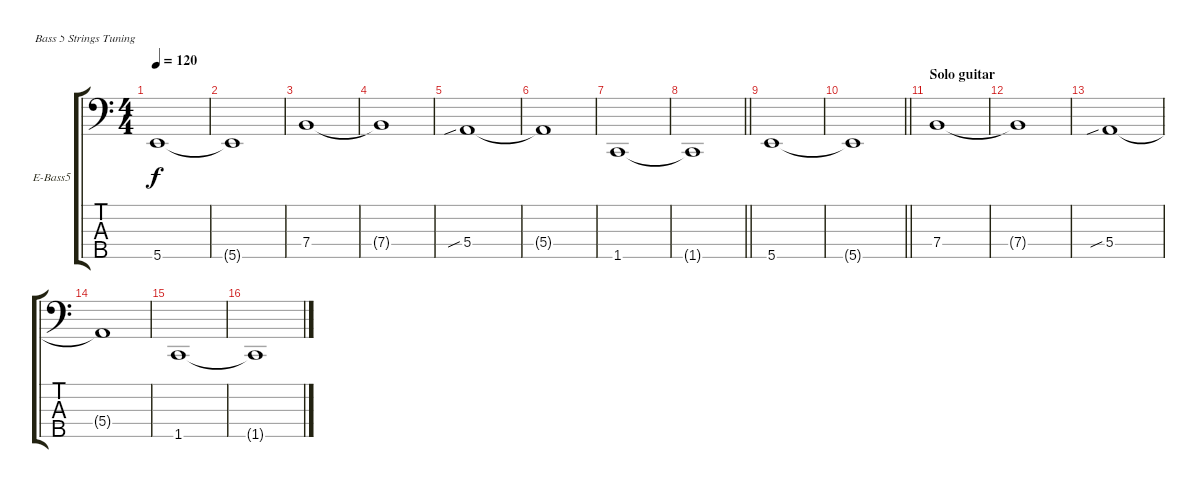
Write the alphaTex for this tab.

\bracketExtendMode groupsimilarinstruments
\firstSystemTrackNameOrientation horizontal
\otherSystemsTrackNameOrientation horizontal
\track ("bass (Andrey Stefnuk)" "E-Bass5") {instrument electricbassfinger}
\staff {score tabs}
\tuning (G2 D2 A1 E1 B0)
\ts (4 4)
\tempo 120
\clef f4
\ks c
5.5.1{dy f} |
5.5{t}.1 |
7.4.1 |
7.4{t}.1 |
5.4{sib}.1 |
5.4{t}.1 |
1.5.1 |
\barLineRight lightlight
1.5{t}.1 |
5.5.1 |
\barLineRight lightlight
5.5{t}.1 |
\section ("" "Solo guitar")
7.4.1 |
7.4{t}.1 |
5.4{sib}.1 |
5.4{t}.1 |
1.5.1 |
1.5{t}.1
